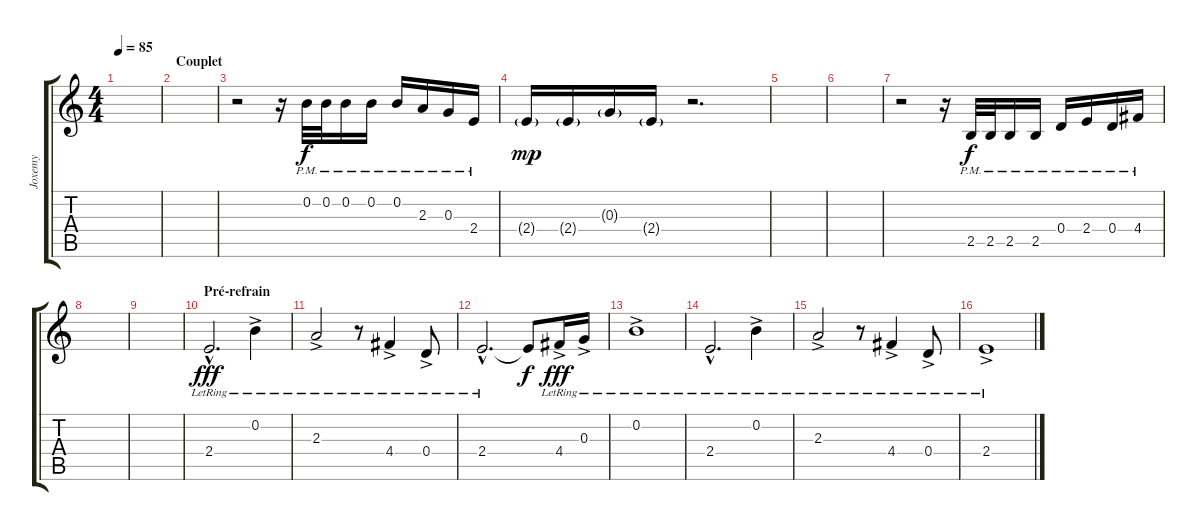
\track ("Joxemy" "Joxemy") {instrument electricguitarclean}
\staff {score tabs}
\tuning (E4 B3 G3 D3 A2 E2) {hide}
\ts (4 4)
\tempo 85
\clef g2
\ks c
|
\section ("" "Couplet")
|
r.2 r.16 0.2{pm}.32{dy f} 0.2{pm}.32 0.2{pm}.16 0.2{pm}.16 0.2{pm}.16 2.3{pm}.16 0.3{pm}.16 2.4{pm}.16 |
2.4{g}.16{dy mp} 2.4{g}.16 0.3{g}.16 2.4{g}.16 r.2{d} |
|
|
r.2 r.16 2.5{pm}.32{dy f} 2.5{pm}.32 2.5{pm}.16 2.5{pm}.16 0.4{pm}.16 2.4{pm}.16 0.4{pm}.16 4.4{pm}.16 |
|
|
\section ("" "Pré-refrain")
2.4{hac lr}.2{d dy fff} 0.2{ac lr}.4 |
2.3{ac lr}.2 r.8 4.4{ac lr}.4 0.4{ac lr}.8 |
2.4{hac lr}.2{d} 2.4{t}.8{dy f} 4.4{ac lr}.16{dy fff} 0.3{ac lr}.16 |
0.2{ac lr}.1 |
2.4{hac lr}.2{d} 0.2{ac lr}.4 |
2.3{ac lr}.2 r.8 4.4{ac lr}.4 0.4{ac lr}.8 |
2.4{ac lr}.1
